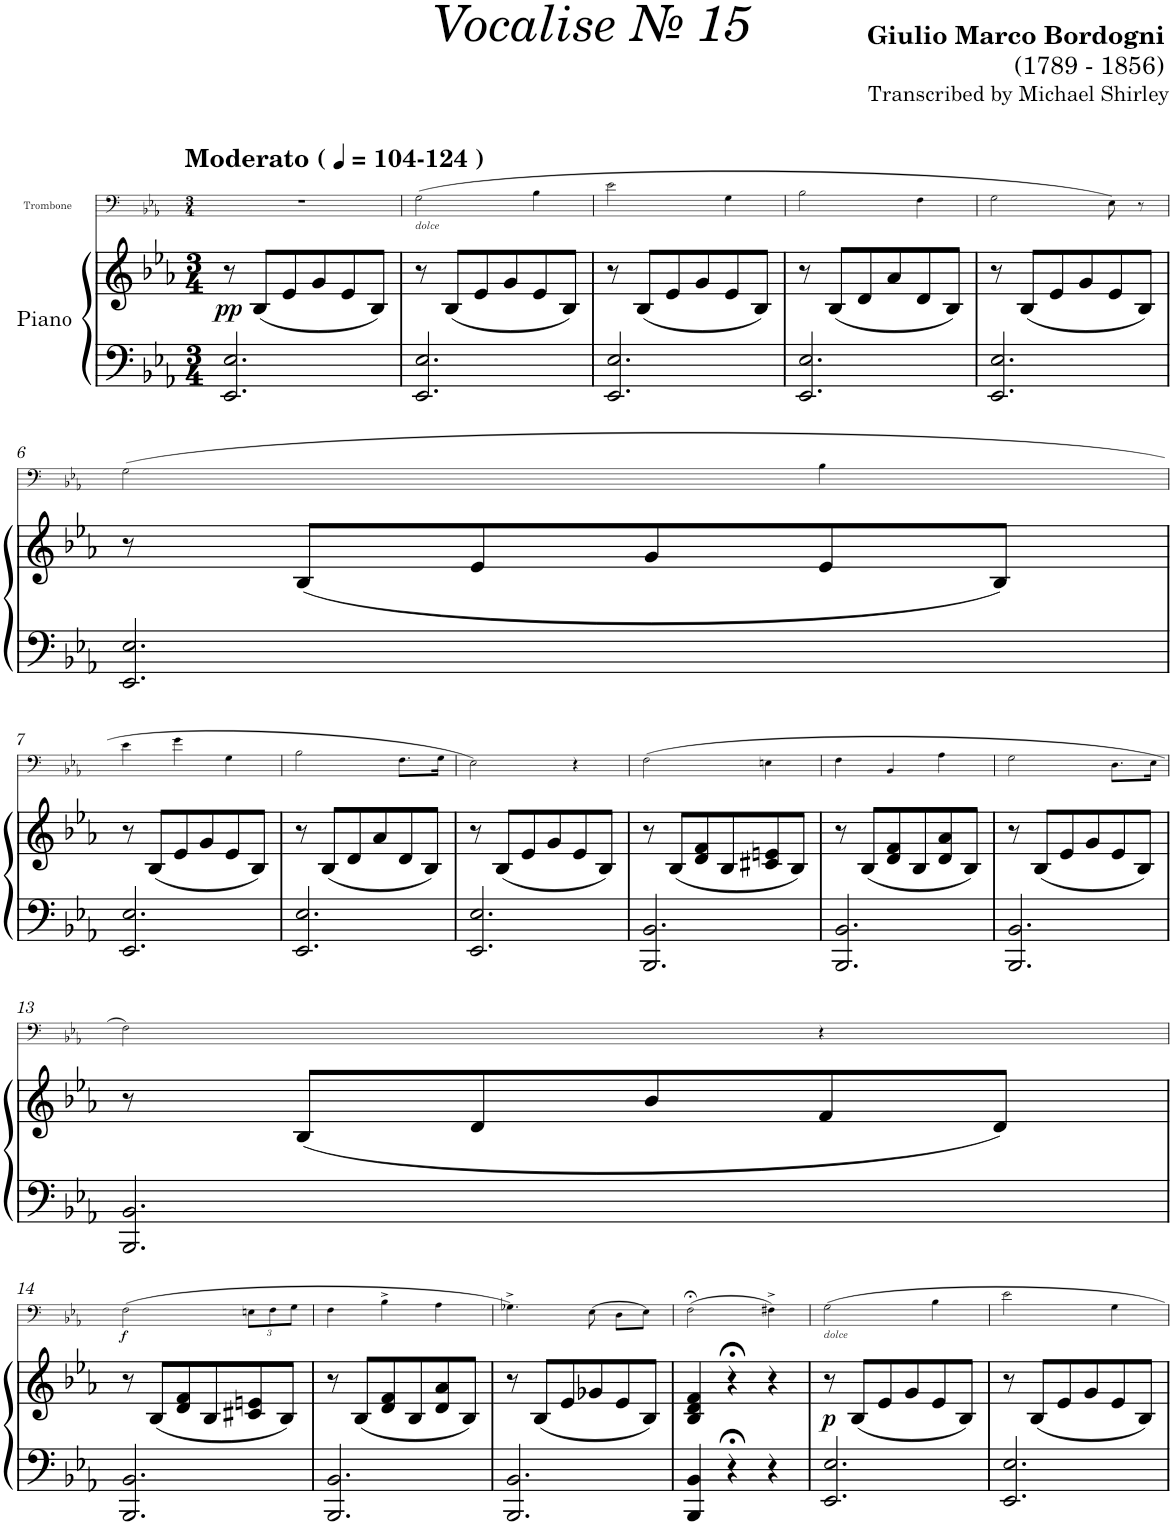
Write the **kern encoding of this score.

**kern	**kern	**dynam	**kern	**dynam
*part2	*part2	*part2	*part1	*part1
*staff3	*staff2	*staff2/3	*staff1	*staff1
*I"Piano	*	*	*I"Trombone	*
*I'Pno	*	*	*I'Trb	*
*	*	*	*stria5	*
*clefF4	*clefG2	*	*clefF4	*
*k[b-e-a-]	*k[b-e-a-]	*	*k[b-e-a-]	*
*M3/4	*M3/4	*	*M3/4	*
*MM104	*MM104	*	*MM104	*
=1	=1	=1	=1	=1
!	!	!	!LO:TX:a:B:t=Moderato (	!
!	!	!	!LO:TX:a:B:t=-124 )	!
!	!	!LO:DY:b	!	!
2.EE-/ 2.E-/	8r	pp	2.r	.
.	(8B-/L	.	.	.
.	8e-/	.	.	.
.	8g/	.	.	.
.	8e-/	.	.	.
.	8B-/J)	.	.	.
=2	=2	=2	=2	=2
!	!	!	!LO:TX:b:i:t=dolce	!
2.EE-/ 2.E-/	8r	.	(>2G\	.
.	(8B-/L	.	.	.
.	8e-/	.	.	.
.	8g/	.	.	.
.	8e-/	.	4B-\	.
.	8B-/J)	.	.	.
=3	=3	=3	=3	=3
2.EE-/ 2.E-/	8r	.	2e-\	.
.	(8B-/L	.	.	.
.	8e-/	.	.	.
.	8g/	.	.	.
.	8e-/	.	4G\	.
.	8B-/J)	.	.	.
=4	=4	=4	=4	=4
2.EE-/ 2.E-/	8r	.	2B-\	.
.	(8B-/L	.	.	.
.	8d/	.	.	.
.	8a-/	.	.	.
.	8d/	.	4F\	.
.	8B-/J)	.	.	.
=5	=5	=5	=5	=5
2.EE-/ 2.E-/	8r	.	2G\	.
.	(8B-/L	.	.	.
.	8e-/	.	.	.
.	8g/	.	.	.
.	8e-/	.	8E-\)	.
.	8B-/J)	.	8r	.
!!LO:LB:g=z
=6	=6	=6	=6	=6
2.EE-/ 2.E-/	8r	.	(>2G\	.
.	(8B-/L	.	.	.
.	8e-/	.	.	.
.	8g/	.	.	.
.	8e-/	.	4B-\	.
.	8B-/J)	.	.	.
!!LO:LB:g=z
=7	=7	=7	=7	=7
2.EE-/ 2.E-/	8r	.	4e-\	.
.	(8B-/L	.	.	.
.	8e-/	.	4g\	.
.	8g/	.	.	.
.	8e-/	.	4G\	.
.	8B-/J)	.	.	.
=8	=8	=8	=8	=8
2.EE-/ 2.E-/	8r	.	2B-\	.
.	(8B-/L	.	.	.
.	8d/	.	.	.
.	8a-/	.	.	.
.	8d/	.	8.F\L	.
.	8B-/J)	.	.	.
.	.	.	16G\Jk	.
=9	=9	=9	=9	=9
2.EE-/ 2.E-/	8r	.	2E-\)	.
.	(8B-/L	.	.	.
.	8e-/	.	.	.
.	8g/	.	.	.
.	8e-/	.	4r	.
.	8B-/J)	.	.	.
=10	=10	=10	=10	=10
2.BBB-/ 2.BB-/	8r	.	(>2F\	.
.	(8B-/L	.	.	.
.	8d/ 8f/	.	.	.
.	8B-/	.	.	.
.	8c#X/ 8en/	.	4En\	.
.	8B-/J)	.	.	.
=11	=11	=11	=11	=11
2.BBB-/ 2.BB-/	8r	.	4F\	.
.	(8B-/L	.	.	.
.	8d/ 8f/	.	4BB-/	.
.	8B-/	.	.	.
.	8d/ 8a-/	.	4A-\	.
.	8B-/J)	.	.	.
=12	=12	=12	=12	=12
2.BBB-/ 2.BB-/	8r	.	2G\	.
.	(8B-/L	.	.	.
.	8e-/	.	.	.
.	8g/	.	.	.
.	8e-/	.	8.D\L	.
.	8B-/J)	.	.	.
.	.	.	16E-\Jk	.
!!LO:LB:g=z
=13	=13	=13	=13	=13
2.BBB-/ 2.BB-/	8r	.	2F\)	.
.	(8B-/L	.	.	.
.	8d/	.	.	.
.	8b-/	.	.	.
.	8f/	.	4r	.
.	8d/J)	.	.	.
!!LO:LB:g=z
=14	=14	=14	=14	=14
!	!	!	!	!LO:DY:b
2.BBB-/ 2.BB-/	8r	.	(2F\	f
.	(8B-/L	.	.	.
.	8d/ 8f/	.	.	.
.	8B-/	.	.	.
*	*	*	*Xbrackettup	*
.	8c#X/ 8en/	.	12En\L	.
.	.	.	12F\	.
.	8B-/J)	.	.	.
.	.	.	12G\J	.
=15	=15	=15	=15	=15
2.BBB-/ 2.BB-/	8r	.	4F\	.
.	(8B-/L	.	.	.
.	8d/ 8f/	.	4B-^\	.
.	8B-/	.	.	.
.	8d/ 8a-/	.	4A-\	.
.	8B-/J)	.	.	.
=16	=16	=16	=16	=16
2.BBB-/ 2.BB-/	8r	.	4.G-X^\)	.
.	(8B-/L	.	.	.
.	8e-/	.	.	.
.	8g-X/	.	(8E-\	.
.	8e-/	.	8D\L	.
.	8B-/J)	.	8E-\J)	.
=17	=17	=17	=17	=17
4BBB-/ 4BB-/	4B-/ 4d/ 4f/	.	(2F;<\	.
4r;<	4r;<	.	.	.
4r	4r	.	4F#X^\)	.
=18	=18	=18	=18	=18
!	!	!	!LO:TX:b:i:t=dolce	!
!	!	!LO:DY:b	!	!
2.EE-/ 2.E-/	8r	p	2G\	.
.	(8B-/L	.	.	.
.	8e-/	.	.	.
.	8g/	.	.	.
.	8e-/	.	4B-\	.
.	8B-/J)	.	.	.
=19	=19	=19	=19	=19
2.EE-/ 2.E-/	8r	.	2e-\	.
.	(8B-/L	.	.	.
.	8e-/	.	.	.
.	8g/	.	.	.
.	8e-/	.	4G\	.
.	8B-/J)	.	.	.
=	=	=	=	=
*-	*-	*-	*-	*-
